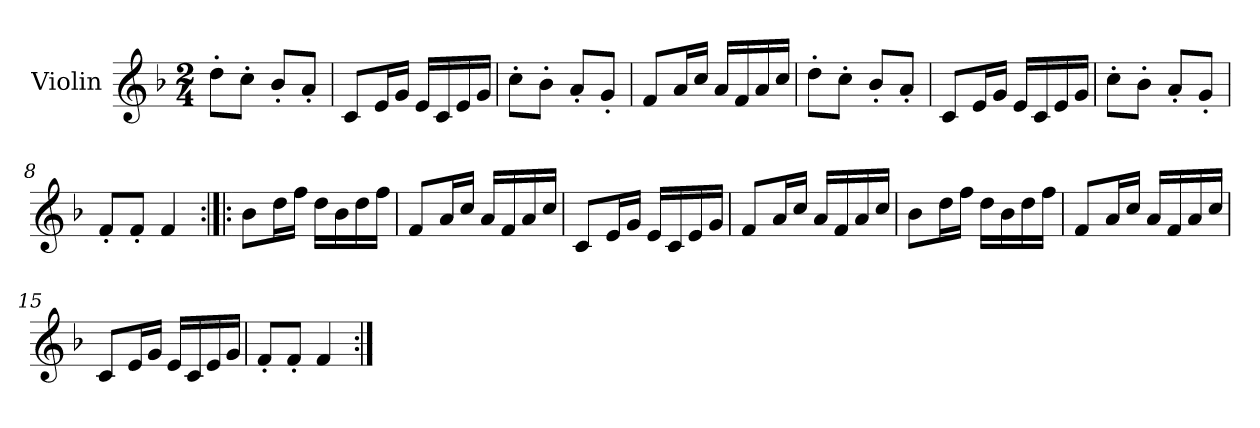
**kern
*part1
*staff1
*I"Violin
*I'Vln.
*clefG2
*k[b-]
*M2/4
=1
8dd'\L
8cc'\J
8b-'/L
8a'/J
=2
8c/L
16e/L
16g/JJ
16e/LL
16c/
16e/
16g/JJ
=3
8cc'\L
8b-'\J
8a'/L
8g'/J
=4
8f/L
16a/L
16cc/JJ
16a/LL
16f/
16a/
16cc/JJ
!!LO:LB:g=z
=5
8dd'\L
8cc'\J
8b-'/L
8a'/J
=6
8c/L
16e/L
16g/JJ
16e/LL
16c/
16e/
16g/JJ
=7
8cc'\L
8b-'\J
8a'/L
8g'/J
=8
8f'/L
8f'/J
4f/
!!LO:LB:g=z
=9:|!|:
8b-\L
16dd\L
16ff\JJ
16dd\LL
16b-\
16dd\
16ff\JJ
=10
8f/L
16a/L
16cc/JJ
16a/LL
16f/
16a/
16cc/JJ
=11
8c/L
16e/L
16g/JJ
16e/LL
16c/
16e/
16g/JJ
=12
8f/L
16a/L
16cc/JJ
16a/LL
16f/
16a/
16cc/JJ
!!LO:LB:g=z
=13
8b-\L
16dd\L
16ff\JJ
16dd\LL
16b-\
16dd\
16ff\JJ
=14
8f/L
16a/L
16cc/JJ
16a/LL
16f/
16a/
16cc/JJ
=15
8c/L
16e/L
16g/JJ
16e/LL
16c/
16e/
16g/JJ
=16
8f'/L
8f'/J
4f/
=:|!
*-
